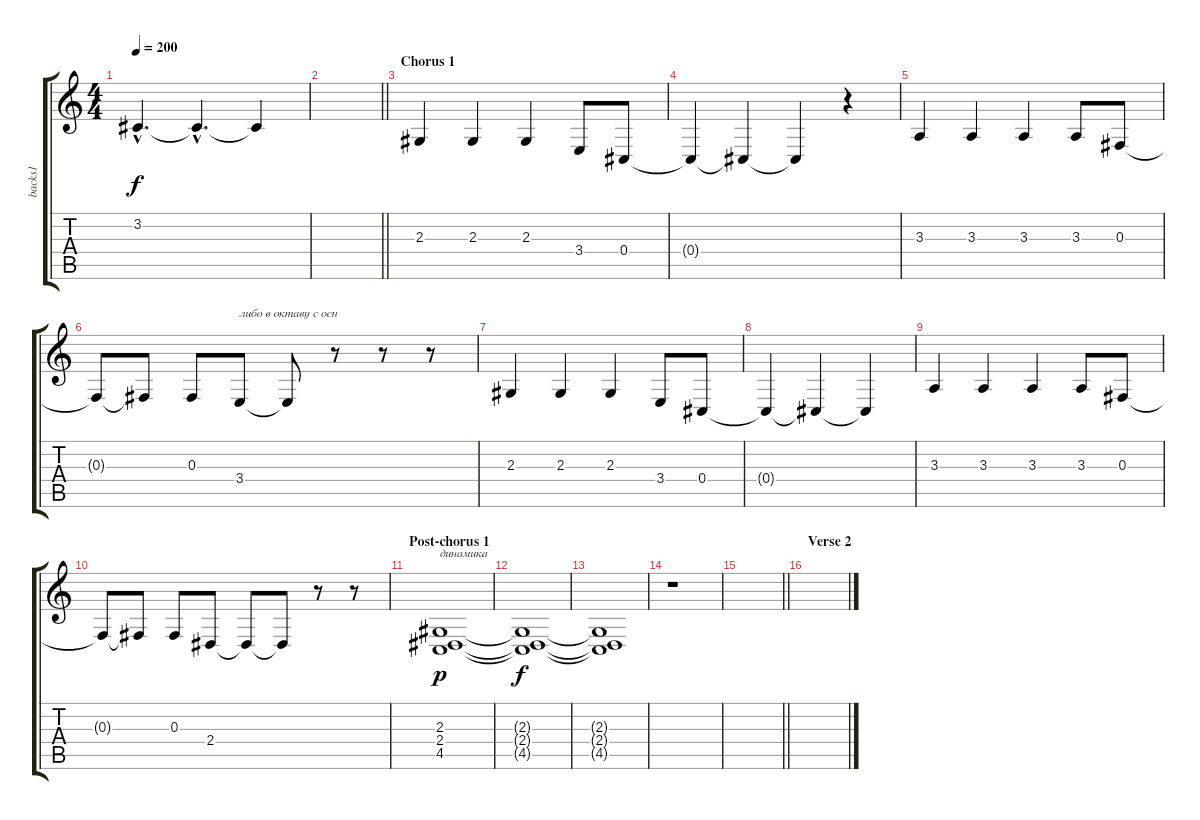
\track ("backs1" "backs1") {instrument tenorsax}
\staff {score tabs}
\tuning (Eb4 Bb3 Gb3 Db3 Ab2 Eb2) {hide}
\ts (4 4)
\tempo 200
\clef g2
\ks c
3.2{hac}.4{d dy f} 3.2{hac t}.4{d} 3.2{t}.4 |
\barLineRight lightlight
|
\section ("" "Chorus 1")
2.3.4 2.3.4 2.3.4 3.4.8 0.4.8 |
0.4{t}.4 0.4{t}.4 0.4{t}.4 r.4 |
3.3.4 3.3.4 3.3.4 3.3.8 0.3.8 |
0.3{t}.8 0.3{t}.8 0.3.8 3.4.8{txt "либо в октаву с осн"} 3.4{t}.8 r.8 r.8 r.8 |
2.3.4 2.3.4 2.3.4 3.4.8 0.4.8 |
0.4{t}.4 0.4{t}.4 0.4{t}.4 |
3.3.4 3.3.4 3.3.4 3.3.8 0.3.8 |
0.3{t}.8 0.3{t}.8 0.3.8 2.4.8 2.4{t}.8 2.4{t}.8 r.8 r.8 |
\section ("" "Post-chorus 1")
(2.3 2.4 4.5).1{txt "динамика" dy p} |
(2.3{t} 2.4{t} 4.5{t}).1{dy f} |
(2.3{t} 2.4{t} 4.5{t}).1 |
r.1 |
\barLineRight lightlight
|
\section ("" "Verse 2")
